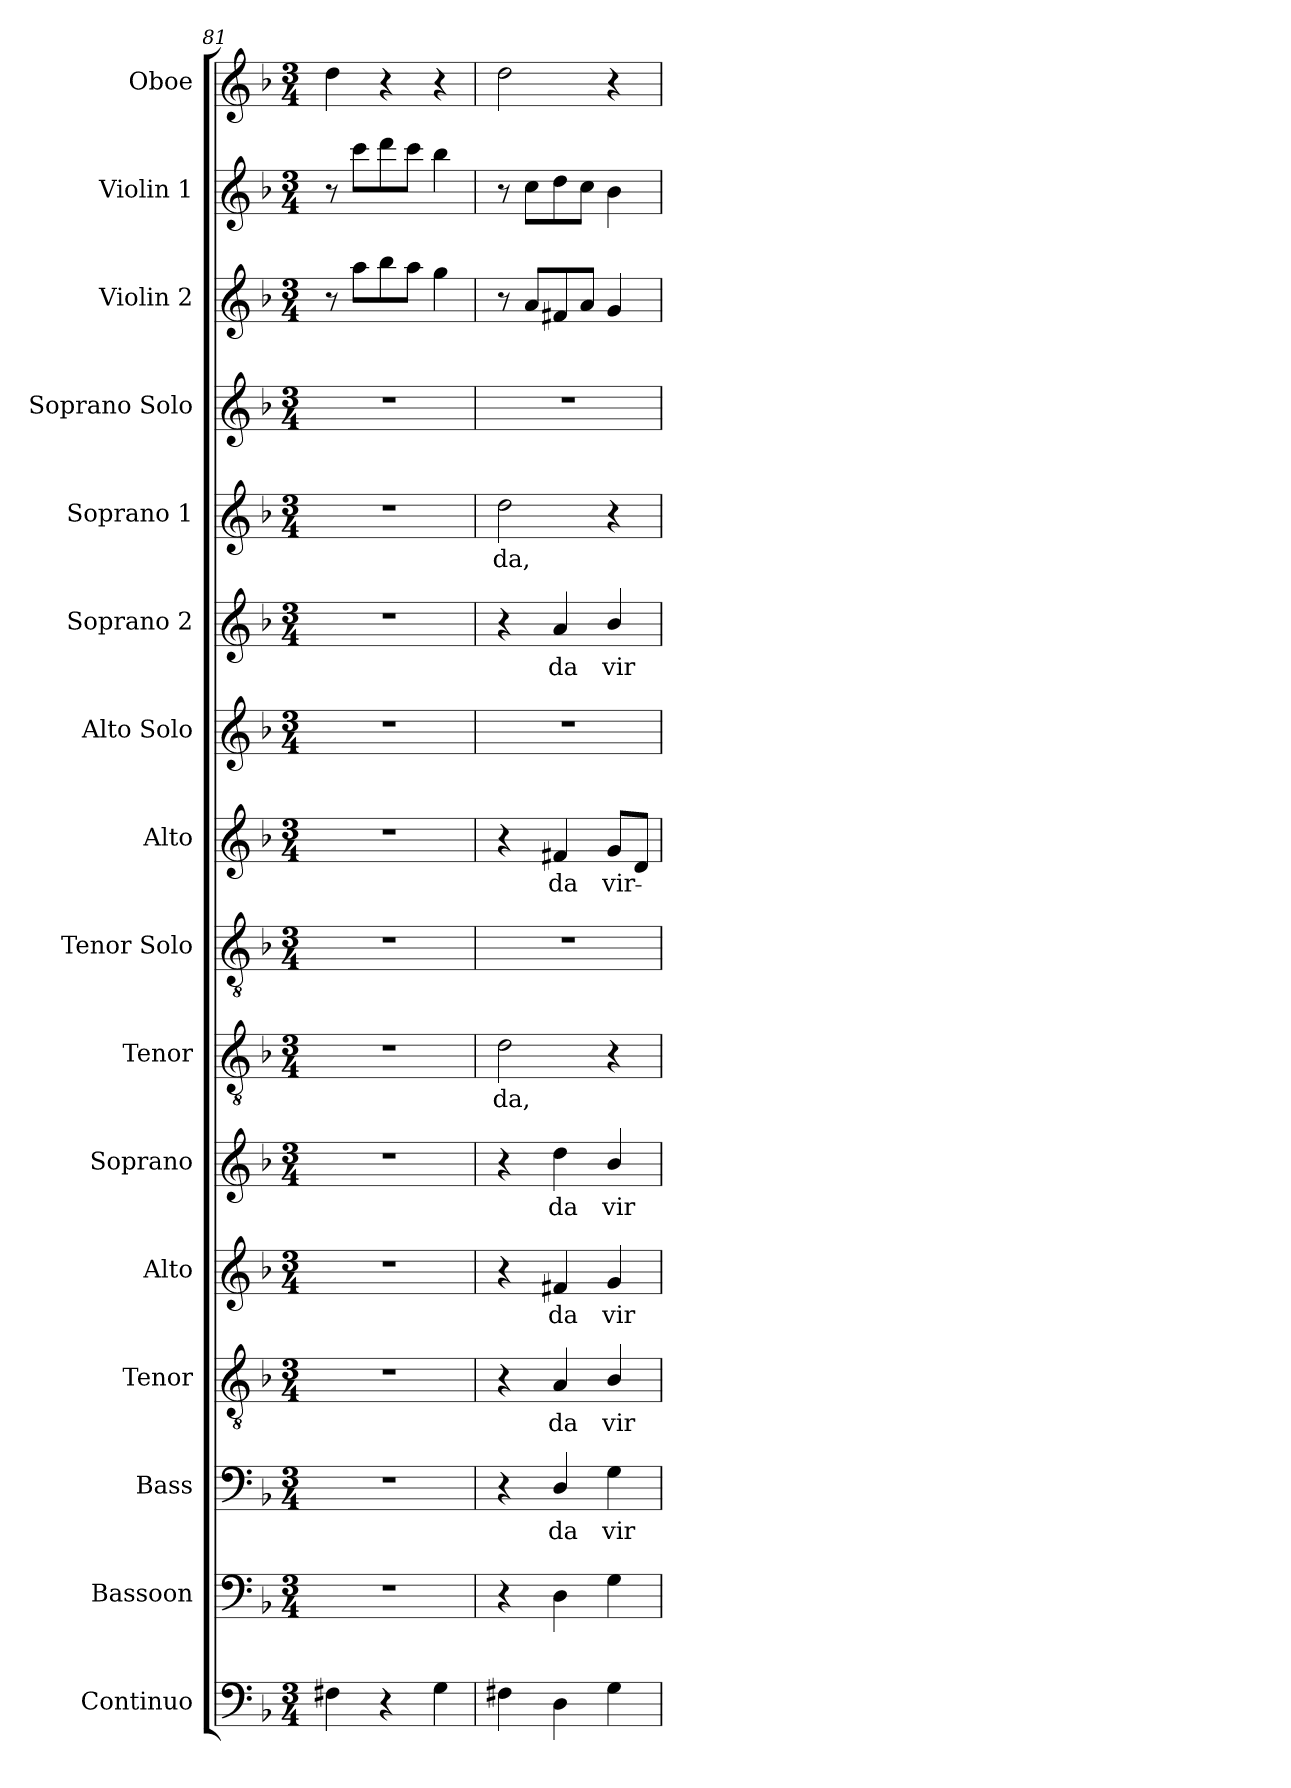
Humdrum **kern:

**kern	**kern	**kern	**text	**kern	**text	**kern	**text	**kern	**text	**kern	**text	**kern	**kern	**text	**kern	**kern	**text	**kern	**text	**kern	**kern	**kern	**kern
*part16	*part15	*part14	*part14	*part13	*part13	*part12	*part12	*part11	*part11	*part10	*part10	*part9	*part8	*part8	*part7	*part6	*part6	*part5	*part5	*part4	*part3	*part2	*part1
*staff16	*staff15	*staff14	*staff14	*staff13	*staff13	*staff12	*staff12	*staff11	*staff11	*staff10	*staff10	*staff9	*staff8	*staff8	*staff7	*staff6	*staff6	*staff5	*staff5	*staff4	*staff3	*staff2	*staff1
*I"Continuo	*I"Bassoon	*I"Bass	*	*I"Tenor	*	*I"Alto	*	*I"Soprano	*	*I"Tenor	*	*I"Tenor Solo	*I"Alto	*	*I"Alto Solo	*I"Soprano 2	*	*I"Soprano 1	*	*I"Soprano Solo	*I"Violin 2	*I"Violin 1	*I"Oboe
*I'Cont.	*I'Bsn.	*I'B.	*	*I'T.	*	*I'A.	*	*I'S.	*	*I'T.	*	*I'T. Solo	*I'A.	*	*I'A.  Solo	*I'S2.	*	*I'S1.	*	*I'S. Solo	*I'Vln. 2	*I'Vln. 1	*I'Ob.
*clefF4	*clefF4	*clefF4	*	*clefGv2	*	*clefG2	*	*clefG2	*	*clefGv2	*	*clefGv2	*clefG2	*	*clefG2	*clefG2	*	*clefG2	*	*clefG2	*clefG2	*clefG2	*clefG2
*	*	*	*	*ITrd7c12	*	*	*	*	*	*ITrd7c12	*	*ITrd7c12	*	*	*	*	*	*	*	*	*	*	*
*k[b-]	*k[b-]	*k[b-]	*	*k[b-]	*	*k[b-]	*	*k[b-]	*	*k[b-]	*	*k[b-]	*k[b-]	*	*k[b-]	*k[b-]	*	*k[b-]	*	*k[b-]	*k[b-]	*k[b-]	*k[b-]
*F:	*F:	*F:	*	*F:	*	*F:	*	*F:	*	*F:	*	*F:	*F:	*	*F:	*F:	*	*F:	*	*F:	*F:	*F:	*F:
*M3/4	*M3/4	*M3/4	*	*M3/4	*	*M3/4	*	*M3/4	*	*M3/4	*	*M3/4	*M3/4	*	*M3/4	*M3/4	*	*M3/4	*	*M3/4	*M3/4	*M3/4	*M3/4
=81	=81	=81	=81	=81	=81	=81	=81	=81	=81	=81	=81	=81	=81	=81	=81	=81	=81	=81	=81	=81	=81	=81	=81
!	!LO:N:vis=1	!LO:N:vis=1	!	!LO:N:vis=1	!	!LO:N:vis=1	!	!LO:N:vis=1	!	!LO:N:vis=1	!	!LO:N:vis=1	!LO:N:vis=1	!	!LO:N:vis=1	!LO:N:vis=1	!	!LO:N:vis=1	!	!LO:N:vis=1	!	!	!
4F#Xi\	2.r	2.r	.	2.r	.	2.r	.	2.r	.	2.r	.	2.r	2.r	.	2.r	2.r	.	2.r	.	2.r	8r	8r	4ddi\
.	.	.	.	.	.	.	.	.	.	.	.	.	.	.	.	.	.	.	.	.	8aai\L	8ccci\L	.
4r	.	.	.	.	.	.	.	.	.	.	.	.	.	.	.	.	.	.	.	.	8bb-i\	8dddi\	4r
.	.	.	.	.	.	.	.	.	.	.	.	.	.	.	.	.	.	.	.	.	8aai\J	8ccci\J	.
4Gi\	.	.	.	.	.	.	.	.	.	.	.	.	.	.	.	.	.	.	.	.	4ggi\	4bb-i\	4r
=82	=82	=82	=82	=82	=82	=82	=82	=82	=82	=82	=82	=82	=82	=82	=82	=82	=82	=82	=82	=82	=82	=82	=82
!	!	!	!	!	!	!	!	!	!	!	!LO:LY:b:color=#000000	!LO:N:vis=1	!	!	!LO:N:vis=1	!	!	!	!	!	!	!	!
!	!	!	!	!	!	!	!	!	!	!	!	!	!	!	!	!	!	!	!LO:LY:b:color=#000000	!LO:N:vis=1	!	!	!
4F#Xi\	4r	4r	.	4r	.	4r	.	4r	.	2Di\	da,	2.r	4r	.	2.r	4r	.	2ddi\	da,	2.r	8r	8r	2ddi\
.	.	.	.	.	.	.	.	.	.	.	.	.	.	.	.	.	.	.	.	.	8ai/L	8cci\L	.
!	!	!	!LO:LY:b:color=#000000	!	!	!	!	!	!	!	!	!	!	!	!	!	!	!	!	!	!	!	!
!	!	!	!	!	!LO:LY:b:color=#000000	!	!	!	!	!	!	!	!	!	!	!	!	!	!	!	!	!	!
!	!	!	!	!	!	!	!LO:LY:b:color=#000000	!	!	!	!	!	!	!	!	!	!	!	!	!	!	!	!
!	!	!	!	!	!	!	!	!	!LO:LY:b:color=#000000	!	!	!	!	!	!	!	!	!	!	!	!	!	!
!	!	!	!	!	!	!	!	!	!	!	!	!	!	!LO:LY:b:color=#000000	!	!	!	!	!	!	!	!	!
!	!	!	!	!	!	!	!	!	!	!	!	!	!	!	!	!	!LO:LY:b:color=#000000	!	!	!	!	!	!
4Di\	4Di\	4Di/	da	4AAi/	da	4f#Xi/	da	4ddi\	da	.	.	.	4f#Xi/	da	.	4ai/	da	.	.	.	8f#Xi/	8ddi\	.
.	.	.	.	.	.	.	.	.	.	.	.	.	.	.	.	.	.	.	.	.	8ai/J	8cci\J	.
!	!	!	!LO:LY:b:color=#000000	!	!	!	!	!	!	!	!	!	!	!	!	!	!	!	!	!	!	!	!
!	!	!	!	!	!LO:LY:b:color=#000000	!	!	!	!	!	!	!	!	!	!	!	!	!	!	!	!	!	!
!	!	!	!	!	!	!	!LO:LY:b:color=#000000	!	!	!	!	!	!	!	!	!	!	!	!	!	!	!	!
!	!	!	!	!	!	!	!	!	!LO:LY:b:color=#000000	!	!	!	!	!	!	!	!	!	!	!	!	!	!
!	!	!	!	!	!	!	!	!	!	!	!	!	!	!LO:LY:b:color=#000000	!	!	!	!	!	!	!	!	!
!	!	!	!	!	!	!	!	!	!	!	!	!	!	!	!	!	!LO:LY:b:color=#000000	!	!	!	!	!	!
4Gi\	4Gi\	4Gi\	vir-	4BB-i/	vir-	4gi/	vir-	4b-i/	vir-	4r	.	.	8gi/L	vir-	.	4b-i/	vir-	4r	.	.	4gi/	4b-i\	4r
.	.	.	.	.	.	.	.	.	.	.	.	.	8di/J	.	.	.	.	.	.	.	.	.	.
=	=	=	=	=	=	=	=	=	=	=	=	=	=	=	=	=	=	=	=	=	=	=	=
*-	*-	*-	*-	*-	*-	*-	*-	*-	*-	*-	*-	*-	*-	*-	*-	*-	*-	*-	*-	*-	*-	*-	*-
